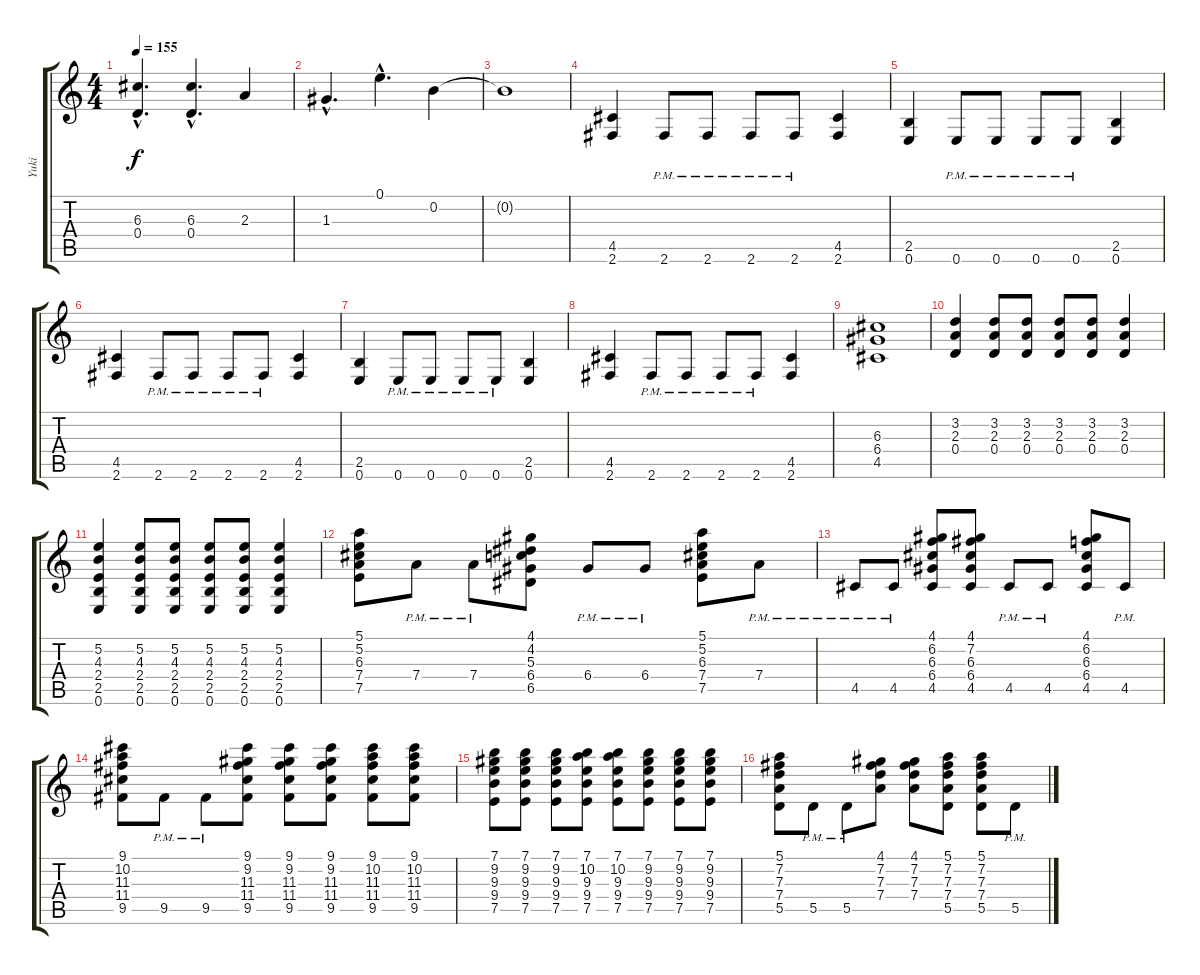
\track ("Yuki" "Yuki") {instrument distortionguitar}
\staff {score tabs}
\tuning (E4 B3 G3 D3 A2 E2) {hide}
\ts (4 4)
\tempo 155
\clef g2
\ks c
(6.3{hac} 0.4{hac}).4{d dy f} (6.3{hac} 0.4{hac}).4{d} 2.3.4 |
1.3{hac}.4{d} 0.1{hac}.4{d} 0.2.4 |
0.2{t}.1 |
(4.5 2.6).4 2.6{pm}.8 2.6{pm}.8 2.6{pm}.8 2.6{pm}.8 (4.5 2.6).4 |
(2.5 0.6).4 0.6{pm}.8 0.6{pm}.8 0.6{pm}.8 0.6{pm}.8 (2.5 0.6).4 |
(4.5 2.6).4 2.6{pm}.8 2.6{pm}.8 2.6{pm}.8 2.6{pm}.8 (4.5 2.6).4 |
(2.5 0.6).4 0.6{pm}.8 0.6{pm}.8 0.6{pm}.8 0.6{pm}.8 (2.5 0.6).4 |
(4.5 2.6).4 2.6{pm}.8 2.6{pm}.8 2.6{pm}.8 2.6{pm}.8 (4.5 2.6).4 |
(6.3 6.4 4.5).1 |
(3.2 2.3 0.4).4 (3.2 2.3 0.4).8 (3.2 2.3 0.4).8 (3.2 2.3 0.4).8 (3.2 2.3 0.4).8 (3.2 2.3 0.4).4 |
(5.2 4.3 2.4 2.5 0.6).4 (5.2 4.3 2.4 2.5 0.6).8 (5.2 4.3 2.4 2.5 0.6).8 (5.2 4.3 2.4 2.5 0.6).8 (5.2 4.3 2.4 2.5 0.6).8 (5.2 4.3 2.4 2.5 0.6).4 |
(5.1 5.2 6.3 7.4 7.5).8 7.4{pm}.8 7.4{pm}.8 (4.1 4.2 5.3 6.4 6.5).8 6.4{pm}.8 6.4{pm}.8 (5.1 5.2 6.3 7.4 7.5).8 7.4{pm}.8 |
4.5{pm}.8 4.5{pm}.8 (4.1 6.2 6.3 6.4 4.5).8 (4.1 7.2 6.3 6.4 4.5).8 4.5{pm}.8 4.5{pm}.8 (4.1 6.2 6.3 6.4 4.5).8 4.5{pm}.8 |
(9.1 10.2 11.3 11.4 9.5).8 9.5{pm}.8 9.5{pm}.8 (9.1 9.2 11.3 11.4 9.5).8 (9.1 9.2 11.3 11.4 9.5).8 (9.1 9.2 11.3 11.4 9.5).8 (9.1 10.2 11.3 11.4 9.5).8 (9.1 10.2 11.3 11.4 9.5).8 |
(7.1 9.2 9.3 9.4 7.5).8 (7.1 9.2 9.3 9.4 7.5).8 (7.1 9.2 9.3 9.4 7.5).8 (7.1 10.2 9.3 9.4 7.5).8 (7.1 10.2 9.3 9.4 7.5).8 (7.1 9.2 9.3 9.4 7.5).8 (7.1 9.2 9.3 9.4 7.5).8 (7.1 9.2 9.3 9.4 7.5).8 |
(5.1 7.2 7.3 7.4 5.5).8 5.5{pm}.8 5.5{pm}.8 (4.1 7.2 7.3 7.4).8 (4.1 7.2 7.3 7.4).8 (5.1 7.2 7.3 7.4 5.5).8 (5.1 7.2 7.3 7.4 5.5).8 5.5{pm}.8
